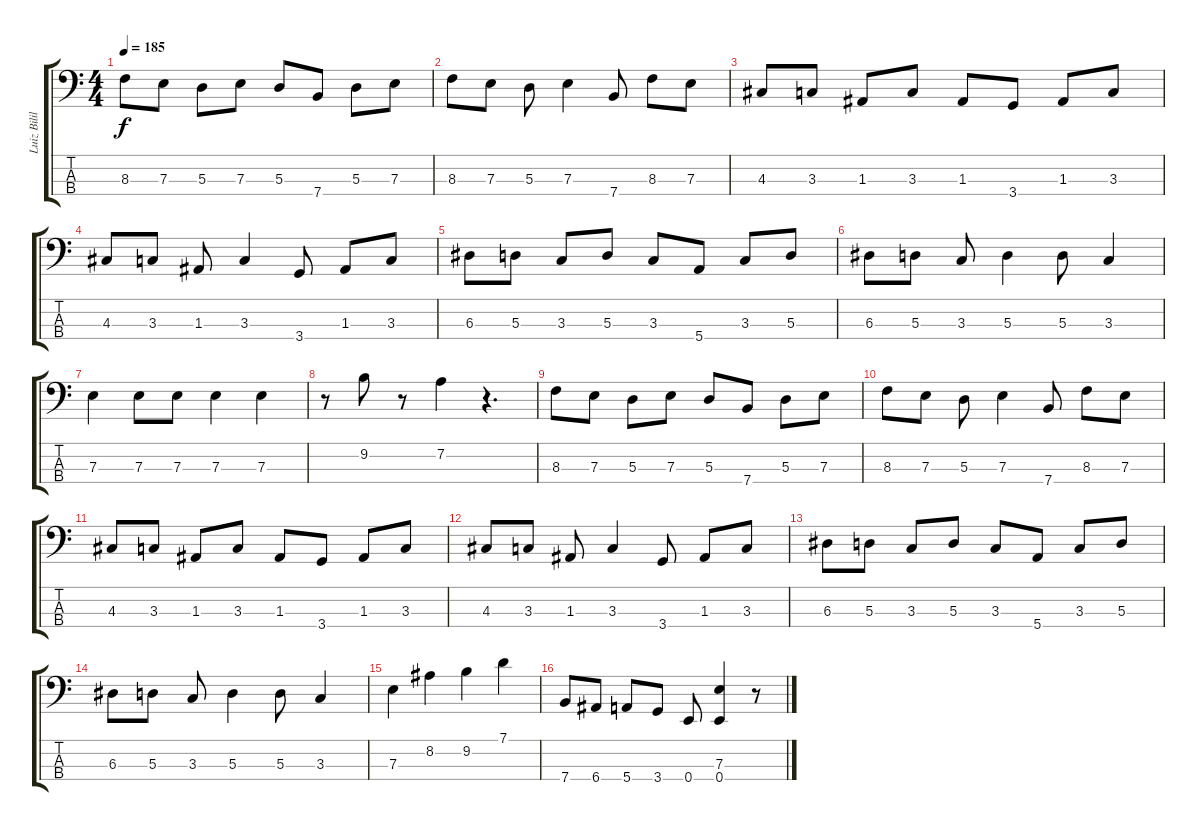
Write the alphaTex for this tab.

\track ("Luiz Bililiu" "Luiz Bilil") {instrument electricbassfinger}
\staff {score tabs}
\tuning (G2 D2 A1 E1) {hide}
\ts (4 4)
\tempo 185
\clef f4
\ks c
8.3.8{dy f} 7.3.8 5.3.8 7.3.8 5.3.8 7.4.8 5.3.8 7.3.8 |
8.3.8 7.3.8 5.3.8 7.3.4 7.4.8 8.3.8 7.3.8 |
4.3.8 3.3.8 1.3.8 3.3.8 1.3.8 3.4.8 1.3.8 3.3.8 |
4.3.8 3.3.8 1.3.8 3.3.4 3.4.8 1.3.8 3.3.8 |
6.3.8 5.3.8 3.3.8 5.3.8 3.3.8 5.4.8 3.3.8 5.3.8 |
6.3.8 5.3.8 3.3.8 5.3.4 5.3.8 3.3.4 |
7.3.4 7.3.8 7.3.8 7.3.4 7.3.4 |
r.8 9.2.8 r.8 7.2.4 r.4{d} |
8.3.8 7.3.8 5.3.8 7.3.8 5.3.8 7.4.8 5.3.8 7.3.8 |
8.3.8 7.3.8 5.3.8 7.3.4 7.4.8 8.3.8 7.3.8 |
4.3.8 3.3.8 1.3.8 3.3.8 1.3.8 3.4.8 1.3.8 3.3.8 |
4.3.8 3.3.8 1.3.8 3.3.4 3.4.8 1.3.8 3.3.8 |
6.3.8 5.3.8 3.3.8 5.3.8 3.3.8 5.4.8 3.3.8 5.3.8 |
6.3.8 5.3.8 3.3.8 5.3.4 5.3.8 3.3.4 |
7.3.4 8.2.4 9.2.4 7.1.4 |
7.4.8 6.4.8 5.4.8 3.4.8 0.4.8 (7.3 0.4).4 r.8
